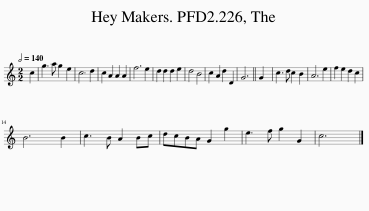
X:1
L:1/8
Q:1/2=140
M:2/2
I:linebreak $
K:C
V:1 treble
V:1
 c2 | g3 a g2 e2 | c6 d2 | c2 A2 A2 A2 | f6 e2 | %5
 d2 d2 d2 e2 | d4 B4 | c2 A2 d2 D2 | G6 || G2 | %10
 c3 d c2 B2 | A6 e2 | f2 e2 d2 c2 |$ B6 B2 | c3 B A2 Bc | %15
 dcBA G2 g2 | e3 f g2 G2 | c6 |] %18
